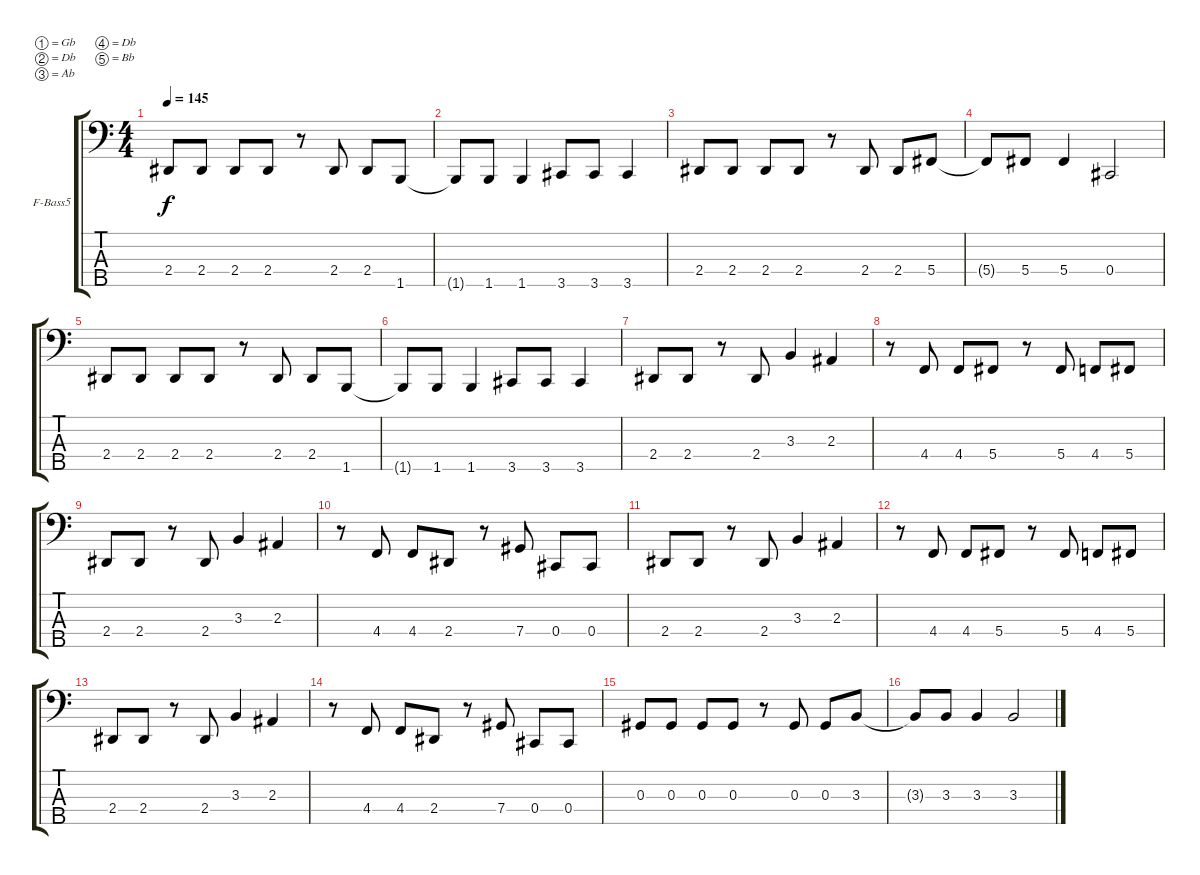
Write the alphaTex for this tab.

\bracketExtendMode groupsimilarinstruments
\firstSystemTrackNameOrientation horizontal
\otherSystemsTrackNameOrientation horizontal
\track ("Bass" "F-Bass5") {instrument fretlessbass}
\staff {score tabs}
\tuning (Gb2 Db2 Ab1 Db1 Bb0)
\ts (4 4)
\tempo 145
\clef f4
\ks c
2.4.8{dy f} 2.4.8 2.4.8 2.4.8 r.8 2.4.8 2.4.8 1.5.8 |
1.5{t}.8 1.5.8 1.5.4 3.5.8 3.5.8 3.5.4 |
2.4.8 2.4.8 2.4.8 2.4.8 r.8 2.4.8 2.4.8 5.4.8 |
5.4{t}.8 5.4.8 5.4.4 0.4.2 |
2.4.8 2.4.8 2.4.8 2.4.8 r.8 2.4.8 2.4.8 1.5.8 |
1.5{t}.8 1.5.8 1.5.4 3.5.8 3.5.8 3.5.4 |
2.4.8 2.4.8 r.8 2.4.8 3.3.4 2.3.4 |
r.8 4.4.8 4.4.8 5.4.8 r.8 5.4.8 4.4.8 5.4.8 |
2.4.8 2.4.8 r.8 2.4.8 3.3.4 2.3.4 |
r.8 4.4.8 4.4.8 2.4.8 r.8 7.4.8 0.4.8 0.4.8 |
2.4.8 2.4.8 r.8 2.4.8 3.3.4 2.3.4 |
r.8 4.4.8 4.4.8 5.4.8 r.8 5.4.8 4.4.8 5.4.8 |
2.4.8 2.4.8 r.8 2.4.8 3.3.4 2.3.4 |
r.8 4.4.8 4.4.8 2.4.8 r.8 7.4.8 0.4.8 0.4.8 |
0.3.8 0.3.8 0.3.8 0.3.8 r.8 0.3.8 0.3.8 3.3.8 |
3.3{t}.8 3.3.8 3.3.4 3.3.2
